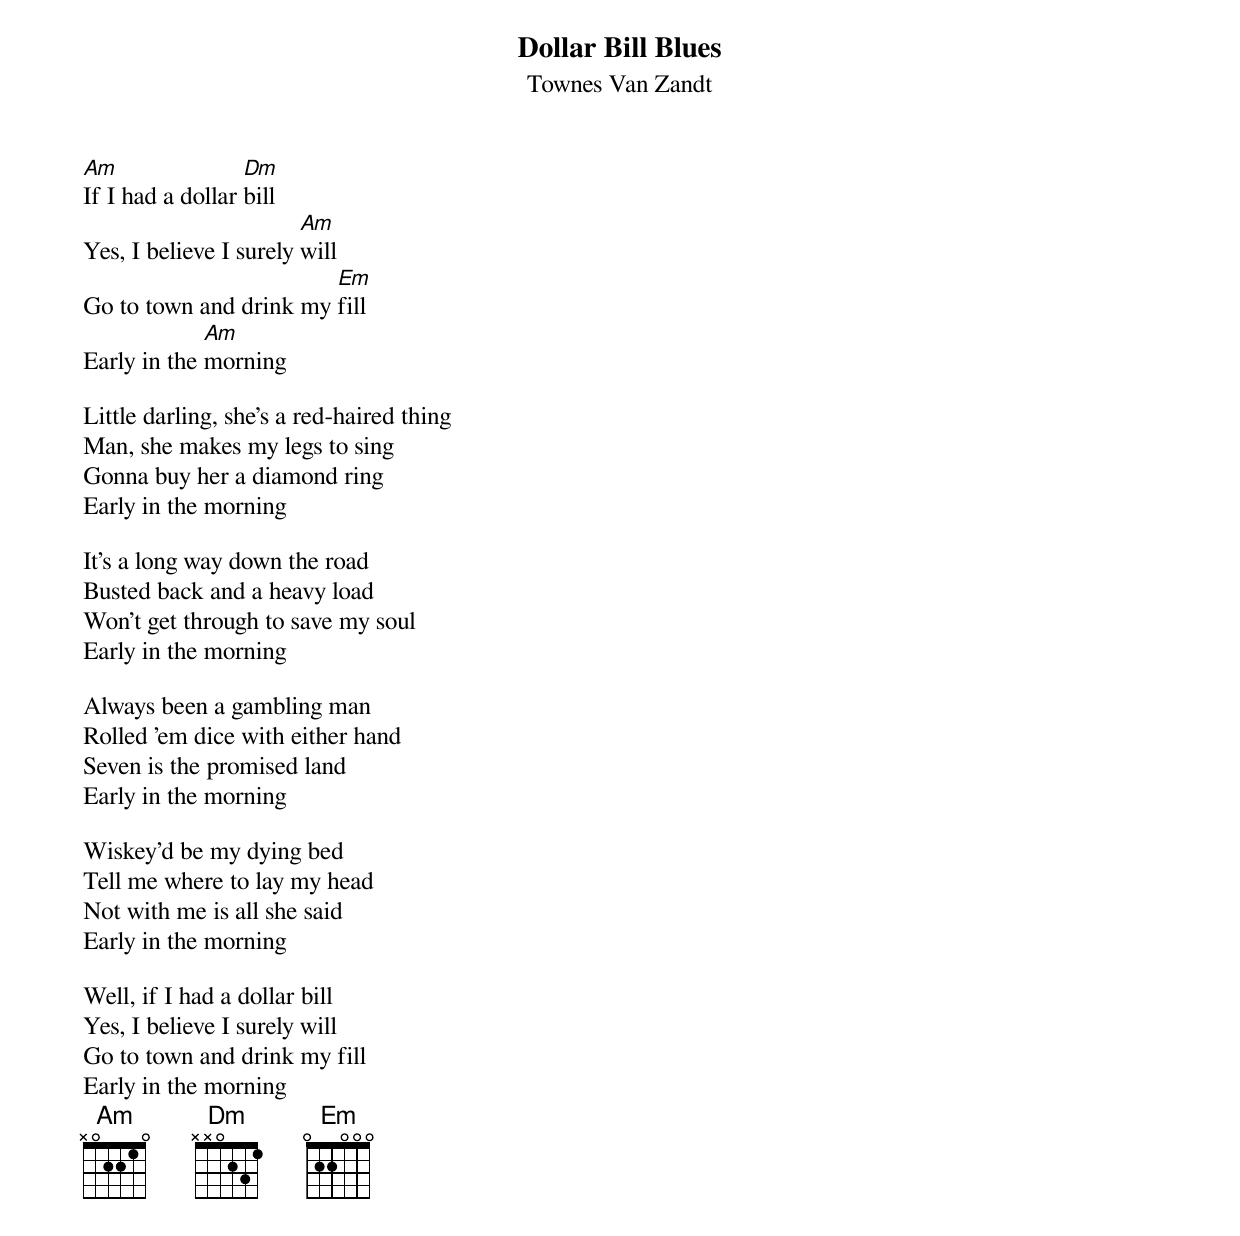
{t:Dollar Bill Blues}
{st:Townes Van Zandt}
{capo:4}

[Am]If I had a dollar [Dm]bill
Yes, I believe I surely [Am]will
Go to town and drink my [Em]fill
Early in the [Am]morning

Little darling, she's a red-haired thing
Man, she makes my legs to sing
Gonna buy her a diamond ring
Early in the morning

It's a long way down the road
Busted back and a heavy load
Won't get through to save my soul
Early in the morning

Always been a gambling man
Rolled 'em dice with either hand
Seven is the promised land
Early in the morning

Wiskey'd be my dying bed
Tell me where to lay my head
Not with me is all she said
Early in the morning

Well, if I had a dollar bill
Yes, I believe I surely will
Go to town and drink my fill
Early in the morning
